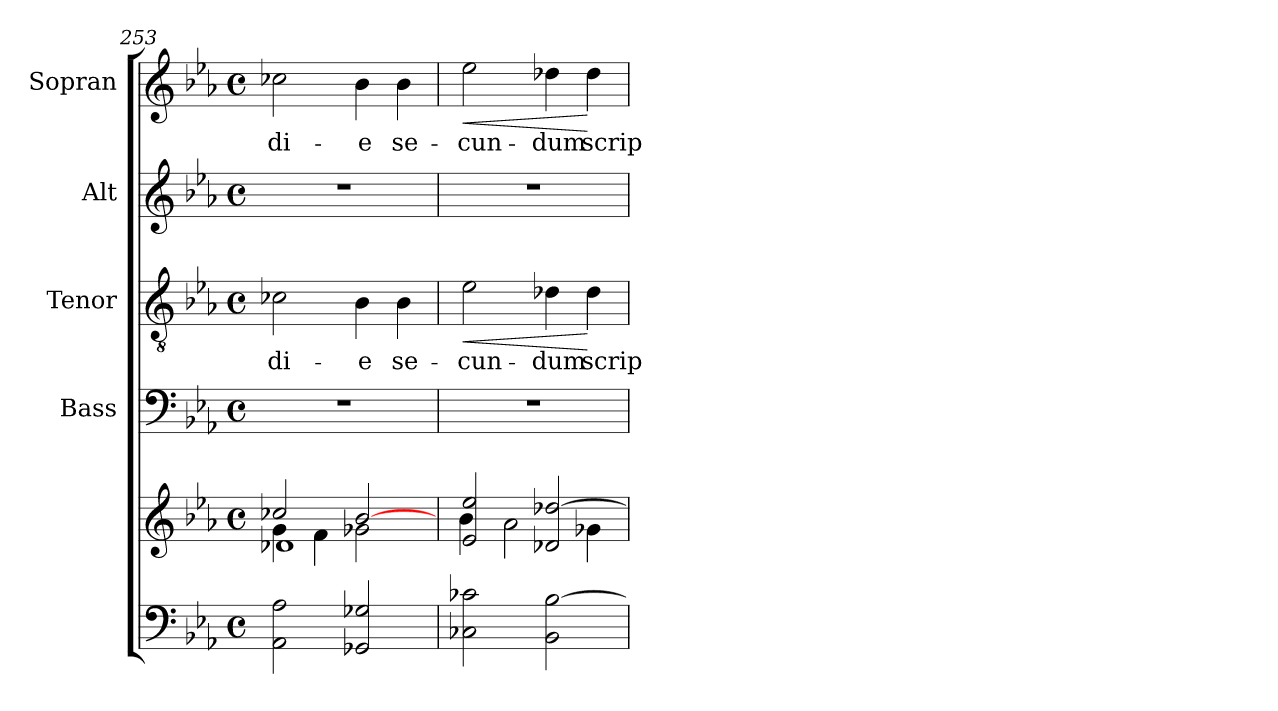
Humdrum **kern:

**kern	**kern	**kern	**kern	**text	**dynam	**kern	**kern	**text	**dynam
*part5	*part5	*part4	*part3	*part3	*part3	*part2	*part1	*part1	*part1
*staff6	*staff5	*staff4	*staff3	*staff3	*staff3	*staff2	*staff1	*staff1	*staff1
*	*	*I"Bass	*I"Tenor	*	*	*I"Alt	*I"Sopran	*	*
*	*	*I'B.	*I'T.	*	*	*I'A.	*I'S.	*	*
*clefF4	*clefG2	*clefF4	*clefGv2	*	*	*clefG2	*clefG2	*	*
*k[b-e-a-]	*k[b-e-a-]	*k[b-e-a-]	*k[b-e-a-]	*	*	*k[b-e-a-]	*k[b-e-a-]	*	*
*E-:	*E-:	*E-:	*E-:	*	*	*E-:	*E-:	*	*
*M4/4	*M4/4	*M4/4	*M4/4	*	*	*M4/4	*M4/4	*	*
*met(c)	*met(c)	*met(c)	*met(c)	*	*	*met(c)	*met(c)	*	*
=253	=253	=253	=253	=253	=253	=253	=253	=253	=253
*	*^	*	*	*	*	*	*	*	*
*	*	*^	*	*	*	*	*	*	*	*
!	!	!	!	!	!	!LO:LY:b	!	!	!	!LO:LY:b	!
2AA-\ 2A-\	2cc-X/	4g\	1d-X	1r	2c-X\	di-	.	1r	2cc-X\	di-	.
.	.	4f\	.	.	.	.	.	.	.	.	.
!	!	!	!	!	!	!LO:LY:b	!	!	!	!LO:LY:b	!
2GG-X/ 2G-X/	[>2b-/	2g-X\	.	.	4B-\	-e	.	.	4b-\	-e	.
!	!	!	!	!	!	!LO:LY:b	!	!	!	!LO:LY:b	!
.	.	.	.	.	4B-\	se-	.	.	4b-\	se-	.
*	*	*v	*v	*	*	*	*	*	*	*	*
=254	=254	=254	=254	=254	=254	=254	=254	=254	=254	=254
!	!	!	!	!	!LO:LY:b	!LO:HP:b	!	!	!LO:LY:b	!LO:HP:b
2C-X\ 2c-X\	2e-/ 2ee-/	4b-\	1r	2e-\	-cun-	<	1r	2ee-\	-cun-	<
.	.	2a-\	.	.	.	.	.	.	.	.
!	!	!	!	!	!LO:LY:b	!	!	!	!LO:LY:b	!
2BB-\ [2B-\	2d-X/ [>2dd-X/	.	.	4d-X\	-dum	.	.	4dd-X\	-dum	.
!	!	!	!	!	!LO:LY:b	!	!	!	!LO:LY:b	!
.	.	4g-X\	.	4d-\	scrip-	[	.	4dd-\	scrip-	[
*	*v	*v	*	*	*	*	*	*	*	*
=	=	=	=	=	=	=	=	=	=
*-	*-	*-	*-	*-	*-	*-	*-	*-	*-
